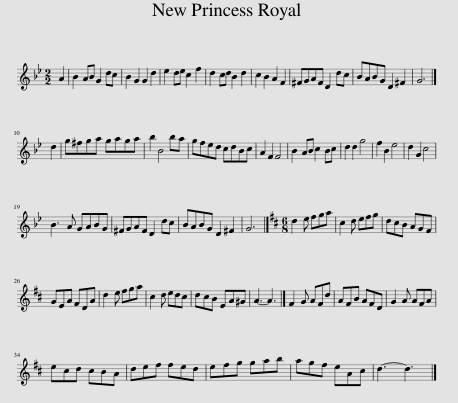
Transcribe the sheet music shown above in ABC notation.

X:1
L:1/8
M:2/2
I:linebreak $
K:Gmin
V:1 treble
V:1
 A2 | B2 AB G2 dc | B2 G2 G2 d2 | e2 de c2 f2 | d2 cd B2 d2 | %5
 c2 B2 A2 F2 | ^FGAF D2 dc | BABG D2 ^F2 | G6 |]$ d2 | %10
 g^fga gaga | b2 B4 ba | gfed cdBc | A2 F2 F4 | B2 AB c2 Bc | %15
 d2 d2 g4 | f2 B2 e4 | d2 G2 c4 |$ B3 A GABG | ^FGAF D2 dc | %20
 BABG D2 ^F2 | G6 |][K:D][M:6/8] d2 e fga | c2 d efg | dcB AGF |$ %25
 GEA FDA | d2 e fga | c2 d edc | dcB EA^G | A3- A3 |] %30
 F2 G AFd | AFB AFD | G2 A AFA |$ ecd cBA | def fed | %35
 efg gab | agf eAc | d3- d3 |] %38
